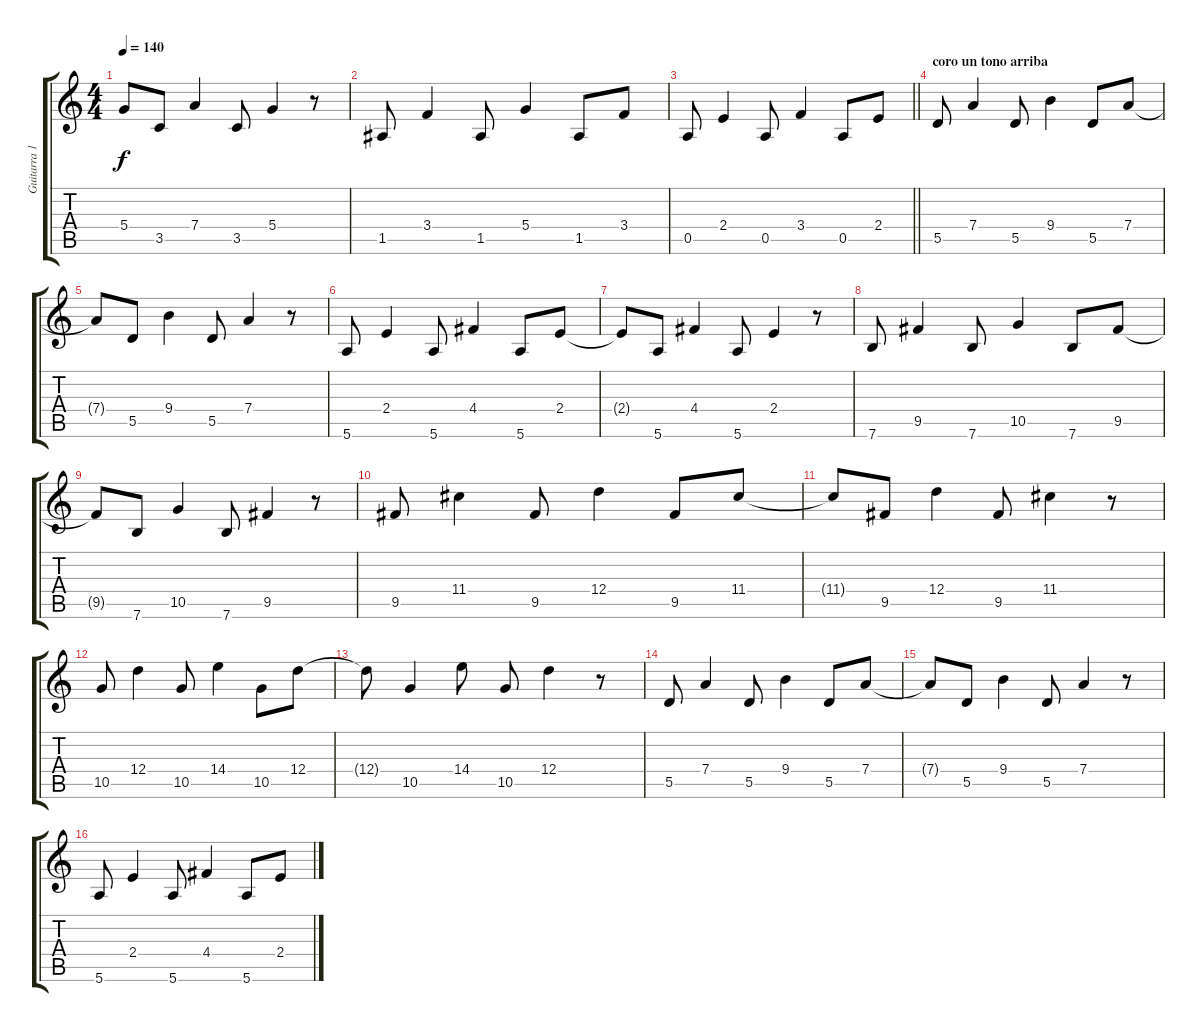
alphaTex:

\track ("Guitarra 1 Electrica" "Guitarra 1") {instrument distortionguitar}
\staff {score tabs}
\tuning (E4 B3 G3 D3 A2 E2) {hide}
\ts (4 4)
\tempo 140
\clef g2
\ks c
5.4{t}.8{dy f} 3.5.8 7.4.4 3.5.8 5.4.4 r.8 |
1.5.8 3.4.4 1.5.8 5.4.4 1.5.8 3.4.8 |
\barLineRight lightlight
0.5.8 2.4.4 0.5.8 3.4.4 0.5.8 2.4.8 |
\section ("" "coro un tono arriba")
5.5.8 7.4.4 5.5.8 9.4.4 5.5.8 7.4.8 |
7.4{t}.8 5.5.8 9.4.4 5.5.8 7.4.4 r.8 |
5.6.8 2.4.4 5.6.8 4.4.4 5.6.8 2.4.8 |
2.4{t}.8 5.6.8 4.4.4 5.6.8 2.4.4 r.8 |
7.6.8 9.5.4 7.6.8 10.5.4 7.6.8 9.5.8 |
9.5{t}.8 7.6.8 10.5.4 7.6.8 9.5.4 r.8 |
9.5.8 11.4.4 9.5.8 12.4.4 9.5.8 11.4.8 |
11.4{t}.8 9.5.8 12.4.4 9.5.8 11.4.4 r.8 |
10.5.8 12.4.4 10.5.8 14.4.4 10.5.8 12.4.8 |
12.4{t}.8 10.5.4 14.4.8 10.5.8 12.4.4 r.8 |
5.5.8 7.4.4 5.5.8 9.4.4 5.5.8 7.4.8 |
7.4{t}.8 5.5.8 9.4.4 5.5.8 7.4.4 r.8 |
5.6.8 2.4.4 5.6.8 4.4.4 5.6.8 2.4.8
